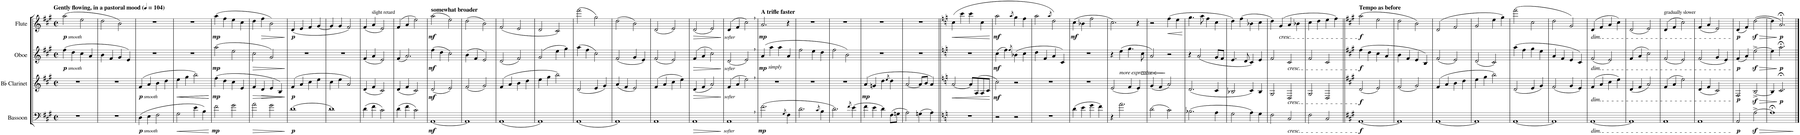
**kern	**dynam	**kern	**dynam	**kern	**dynam	**kern	**dynam
*part4	*part4	*part3	*part3	*part2	*part2	*part1	*part1
*staff4	*staff4	*staff3	*staff3	*staff2	*staff2	*staff1	*staff1
*I"Bassoon	*	*I"Bb Clarinet	*	*I"Oboe	*	*I"Flute	*
*I'Bsn	*	*I'Cl	*	*I'Ob	*	*I'Fl	*
*clefF4	*	*clefG2	*	*clefG2	*	*clefG2	*
*	*	*ITrd1c2	*	*	*	*	*
*k[f#c#g#]	*	*k[f#c#g#]	*	*k[f#c#g#]	*	*k[f#c#g#]	*
*M2/2	*	*M2/2	*	*M2/2	*	*M2/2	*
*met(c|)	*	*met(c|)	*	*met(c|)	*	*met(c|)	*
*MM104	*	*MM104	*	*MM104	*	*MM104	*
=1	=1	=1	=1	=1	=1	=1	=1
!	!	!	!	!	!	!LO:TX:a:B:t=Gently flowing, in a pastoral mood	!
!	!	!	!	!	!LO:DY:b	!	!
!	!	!	!	!	!LO:DY:n=1:b	!	!LO:DY:b
!	!	!	!	!	!	!	!LO:DY:n=1:b
1r	.	1r	.	(4ff#\	p other-dynamics	(2aa\	p other-dynamics
.	.	.	.	4dd\	.	.	.
.	.	.	.	4cc#\	.	2ee\	.
.	.	.	.	4a/	.	.	.
=2	=2	=2	=2	=2	=2	=2	=2
1r	.	1r	.	4b\	.	2dd\	.
.	.	.	.	4f#/	.	.	.
.	.	.	.	4g#/	.	2b\)	.
.	.	.	.	4e/)	.	.	.
=3	=3	=3	=3	=3	=3	=3	=3
!	!LO:DY:b	!	!	!	!	!	!
!	!LO:DY:n=1:b	!	!LO:DY:b	!	!	!	!
!	!	!	!LO:DY:n=1:b	!	!	!	!
(4D\	p other-dynamics	(4f#/	p other-dynamics	1r	.	1r	.
4E\	.	4a/	.	.	.	.	.
2F#\	.	4b\	.	.	.	.	.
.	.	4dd\	.	.	.	.	.
=4	=4	=4	=4	=4	=4	=4	=4
!	!LO:HP:b	!	!LO:HP:b	!	!	!	!
2G#\	<	4ee\	<	1r	.	1r	.
!	!	!	!LO:HP:b	!	!	!	!
.	.	4gg#\	<	.	.	.	.
4e\	.	2bb\)	.	.	.	.	.
4B\)	.	.	.	.	.	.	.
.	[	.	[ [	.	.	.	.
=5	=5	=5	=5	=5	=5	=5	=5
!	!LO:DY:b	!	!LO:DY:b	!	!LO:DY:b	!	!LO:DY:b
2f#\	mp	(4ff#\	mp	(2aa\	mp	(4aa\	mp
.	.	4dd\	.	.	.	4ff#\	.
2g#\	.	4cc#\	.	2ee\	.	4ee\	.
.	.	4e/	.	.	.	4cc#\	.
=6	=6	=6	=6	=6	=6	=6	=6
!	!LO:HP:b	!	!LO:HP:b	!	!LO:HP:b	!	!
2a\	>	4f#/	>	2cc#\	>	4dd\	.
!	!	!	!LO:HP:b	!	!	!	!LO:HP:b
.	.	4d/	>	.	.	4ff#\	>
2g#\	.	4e/	.	2g#/)	.	2b\)	.
.	.	4B/)	.	.	.	.	.
.	]	.	] ]	.	]	.	]
=7	=7	=7	=7	=7	=7	=7	=7
!	!LO:DY:b	!	!LO:DY:b	!	!	!	!LO:DY:b
(1d	p	(4f#/	p	1r	.	(4d/	p
.	.	4a/	.	.	.	4e/	.
.	.	4cc#\	.	.	.	4f#/	.
.	.	4ee\	.	.	.	[4g#/	.
=8	=8	=8	=8	=8	=8	=8	=8
1d)	.	4cc#\	.	1r	.	4g#/]	.
.	.	4ee\	.	.	.	4g#/	.
.	.	2a/)	.	.	.	2f#/)	.
=9	=9	=9	=9	=9	=9	=9	=9
(4d\	.	(4d/	.	(4f#/	.	(4f#/	.
!	!	!	!	!	!	!LO:TX:a:t=slight retard	!
4f#\	.	4f#/	.	4a/	.	4a/	.
2c#\)	.	2c#/)	.	2e/)	.	2e/)	.
=10	=10	=10	=10	=10	=10	=10	=10
(4d\	.	(4d/	.	(4f#/	.	(4f#/	.
4f#\	.	4f#/	.	2.a/)	.	4a/	.
2c#\)	.	2c#/)	.	.	.	2ee\)	.
=11	=11	=11	=11	=11	=11	=11	=11
!	!	!	!	!	!	!LO:TX:a:B:t=somewhat broader	!
!	!LO:DY:b	!	!LO:DY:b	!	!LO:DY:b	!	!LO:DY:b
[1AA	mf	(2d/	mf	(4ff#\	mf	(2aa\	mf
.	.	.	.	4dd\	.	.	.
.	.	2e/)	.	2cc#\)	.	2ee\)	.
=12	=12	=12	=12	=12	=12	=12	=12
1AA]	.	(2f#/	.	(4b\	.	(2dd\	.
.	.	.	.	4f#/	.	.	.
.	.	2g#/)	.	2e/)	.	2b\)	.
=13	=13	=13	=13	=13	=13	=13	=13
(1AA	.	(4f#/	.	(2d/	.	(2f#/	.
.	.	4a/	.	.	.	.	.
.	.	4b\	.	2f#/)	.	2e/	.
.	.	4dd\	.	.	.	.	.
=14	=14	=14	=14	=14	=14	=14	=14
1AA)	.	4ee\	.	(2g#/	.	2d/	.
.	.	4gg#\	.	.	.	.	.
.	.	2bb\)	.	4ee\	.	2c#/)	.
.	.	.	.	4gg#\)	.	.	.
=15	=15	=15	=15	=15	=15	=15	=15
(1AA	.	(2d/	.	(4aa\	.	(2fff#\	.
.	.	.	.	4ff#\	.	.	.
.	.	4e/	.	2cc#\)	.	2gg#\)	.
.	.	4g#/)	.	.	.	.	.
=16	=16	=16	=16	=16	=16	=16	=16
1AA)	.	(4a/	.	(2f#/	.	(2dd\	.
.	.	4f#/	.	.	.	.	.
.	.	2e/)	.	4g#/	.	2b\)	.
.	.	.	.	4e/)	.	.	.
=17	=17	=17	=17	=17	=17	=17	=17
1AA	.	(4f#/	.	(2f#/	.	(2d/	.
.	.	4a/	.	.	.	.	.
.	.	4cc#\	.	2e/)	.	2e/)	.
.	.	4ee\)	.	.	.	.	.
=18	=18	=18	=18	=18	=18	=18	=18
!	!LO:HP:b	!	!LO:HP:b	!	!LO:HP:b	!	!LO:HP:b
1AA	>	(4d/	>	(4f#/	>	(2d/	>
.	.	4f#/	.	4a/	.	.	.
.	.	2a/)	.	2cc#\)	.	2e/)	.
.	]	.	]	.	]	.	]
=19	=19	=19	=19	=19	=19	=19	=19
!	!LO:DY:b	!	!LO:DY:b	!	!LO:DY:b	!	!LO:DY:b
1AA,	other-dynamics	(4f#/	other-dynamics	(2d/	other-dynamics	(4d/	other-dynamics
.	.	4a/	.	.	.	4f#/	.
.	.	2ee,\)	.	2e,/)	.	2cc#,\)	.
=20	=20	=20	=20	=20	=20	=20	=20
!	!	!	!	!	!	!LO:TX:a:B:t=A trifle faster	!
!	!	!	!	!LO:TX:b:i:t=simply	!	!	!
!	!LO:DY:b	!	!	!	!LO:DY:b	!	!LO:DY:b
(2.f#\	mp	1r	.	(4a/	mp	2.a/	mp
.	.	.	.	4aa\	.	.	.
.	.	.	.	4aa\	.	.	.
8qG#/	.	.	.	.	.	.	.
4F#\	.	.	.	4a/	.	4r	.
=21	=21	=21	=21	=21	=21	=21	=21
2.d\	.	1r	.	2ff#\	.	1r	.
.	.	.	.	4ee\	.	.	.
8qc#/	.	.	.	.	.	.	.
4B\	.	.	.	4dd\	.	.	.
=22	=22	=22	=22	=22	=22	=22	=22
2.d\)	.	1r	.	2ff#\	.	1r	.
.	.	.	.	2b\)	.	.	.
8qf#/	.	.	.	.	.	.	.
(4e\	.	.	.	.	.	.	.
=23	=23	=23	=23	=23	=23	=23	=23
!	!	!	!LO:DY:b	!	!	!	!
4f#\	.	(4a/	mp	1r	.	1r	.
4e\	.	4gn/	.	.	.	.	.
4d\)	.	4dd\	.	.	.	.	.
.	.	8qee/	.	.	.	.	.
(8F#\L	.	4dd\	.	.	.	.	.
8Gn\J	.	.	.	.	.	.	.
=24	=24	=24	=24	=24	=24	=24	=24
2A\)	.	[2a/	.	1r	.	1r	.
(4Gn\	.	8a/L]	.	.	.	.	.
.	.	8b/J	.	.	.	.	.
4A\)	.	4a/)	.	.	.	.	.
=25||	=25||	=25||	=25||	=25||	=25||	=25||	=25||
*k[]	*	*k[]	*	*k[]	*	*k[]	*
!	!	!	!LO:HP:b	!	!	!	!LO:HP:b
1r	.	[2a/	<	1r	.	(4cc\	<
.	.	.	.	.	.	4ccc\	.
.	.	8a/L]	.	.	.	4ccc\	.
.	.	(8A/	.	.	.	.	.
.	.	8A/	.	.	.	4cc\	.
.	.	8c/J	.	.	.	.	.
.	.	.	[	.	.	.	[
=26	=26	=26	=26	=26	=26	=26	=26
!	!	!	!LO:DY:b	!	!LO:DY:b	!	!LO:DY:b
2r	.	2cc\)	mf	(4cc\	mf	2aa\	mf
.	.	.	.	4ff\)	.	.	.
.	.	.	.	8qff/	.	8qaa/	.
2r	.	2r	.	(4b-X\	.	4gg\	.
.	.	.	.	4cc\	.	4ff\	.
=27	=27	=27	=27	=27	=27	=27	=27
1r	.	1r	.	4dd\	.	2aa\	.
.	.	.	.	4f/	.	.	.
.	.	.	.	.	.	8qaa/	.
.	.	.	.	4a/	.	2dd\)	.
.	.	.	.	4c/)	.	.	.
=28	=28	=28	=28	=28	=28	=28	=28
!	!	!	!	!	!	!	!LO:DY:b
(4d\	.	1r	.	1r	.	(4cc\	mf
4e\	.	.	.	.	.	4b-X\	.
4g\	.	.	.	.	.	2ff\	.
4f\)	.	.	.	.	.	.	.
=29	=29	=29	=29	=29	=29	=29	=29
4r	.	(2e/	.	4r	.	2.cc\)	.
!	!	!	!	!LO:TX:b:i:t=more expressive	!	!	!
!	!	!	!	!	!LO:HP:b	!	!
2.a\	.	.	.	(4ee\	<	.	.
.	.	4f/	.	4.gg\	.	.	.
.	.	4e/)	.	.	.	4r	.
!	!	!	!	!	!LO:HP:n=1:b	!	!
.	.	.	.	8cc\	[ >	.	.
=30	=30	=30	=30	=30	=30	=30	=30
(2d\	.	(4g/	.	2a/)	.	2r	.
.	.	4f/	.	.	.	.	.
!	!	!	!	!	!	!	!LO:HP:b
2c\)	.	2a/)	.	2r	]	(4ff\	<
.	.	.	.	.	.	4ee\	.
.	.	.	.	.	.	.	[
=31	=31	=31	=31	=31	=31	=31	=31
(2.B-X\	.	(2.d/	.	4r	.	4.gg\	.
.	.	.	.	(2a/	.	.	.
.	.	.	.	.	.	8aa\	.
.	.	.	.	.	.	4ff\	.
4A\	.	4c/	.	8g/L	.	4cc\	.
.	.	.	.	8f/J	.	.	.
=32	=32	=32	=32	=32	=32	=32	=32
2G\	.	2B-X/	.	4.e/	.	4dd\)	.
.	.	.	.	.	.	(4ff\	.
.	.	.	.	8d/	.	.	.
4A\)	.	4c/)	.	4c/)	.	4b-X\	.
4G\	.	4B-/	.	4e/	.	4cc\	.
=33	=33	=33	=33	=33	=33	=33	=33
2F\	.	2G/	.	2f/	.	4dd\)	.
!	!	!	!	!	!	!LO:TX:b:i:t=cresc.	!
.	.	.	.	.	.	(4g/	.
!	!	!	!	!LO:TX:b:i:t=cresc.	!	!	!
!	!	!LO:TX:b:i:t=cresc.	!	!	!	!	!
!LO:TX:b:i:t=cresc.	!	!	!	!	!	!	!
2C/	.	2D/	.	2c/	.	4a/	.
.	.	.	.	.	.	4b-X\	.
=34	=34	=34	=34	=34	=34	=34	=34
2F\	.	2G/	.	2f/	.	4cc\	.
.	.	.	.	.	.	4dd\	.
2C/	.	2D/	.	2c/	.	4ee\	.
.	.	.	.	.	.	4ff\)	.
=35||	=35||	=35||	=35||	=35||	=35||	=35||	=35||
*k[f#c#g#]	*	*k[f#c#g#]	*	*k[f#c#g#]	*	*k[f#c#g#]	*
!	!	!	!	!	!	!LO:TX:a:B:t=Tempo as before	!
!	!LO:DY:b	!	!LO:DY:b	!	!LO:DY:b	!	!LO:DY:b
[1AA	f	(2d/	f	(4ff#\	f	(2aa\	f
.	.	.	.	4dd\	.	.	.
.	.	2e/)	.	4cc#\	.	2ee\	.
.	.	.	.	4a/	.	.	.
=36	=36	=36	=36	=36	=36	=36	=36
1AA]	.	(2f#/	.	4b\	.	2dd\	.
.	.	.	.	4f#/	.	.	.
.	.	2g#/)	.	4e/	.	2b\)	.
.	.	.	.	4B/)	.	.	.
=37	=37	=37	=37	=37	=37	=37	=37
[1AA	.	(4f#/	.	(2f#/	.	(2d/	.
.	.	4a/	.	.	.	.	.
.	.	4b\	.	2e/)	.	2f#/	.
.	.	4dd\	.	.	.	.	.
=38	=38	=38	=38	=38	=38	=38	=38
1AA]	.	4ee\	.	(2d/	.	2g#/	.
.	.	4gg#\	.	.	.	.	.
.	.	2bb\)	.	2c#/)	.	4ee\	.
.	.	.	.	.	.	4gg#\)	.
=39	=39	=39	=39	=39	=39	=39	=39
[1AA	.	(2d/	.	(4aa\	.	(2fff#\	.
.	.	.	.	4ff#\	.	.	.
.	.	4e/	.	4gg#\	.	2cc#\	.
.	.	4g#/)	.	4ee\	.	.	.
=40	=40	=40	=40	=40	=40	=40	=40
1AA]	.	(2f#/	.	4a/	.	2dd\	.
.	.	.	.	4f#/	.	.	.
.	.	4g#/	.	4e/	.	2g#/)	.
.	.	4e/)	.	4c#/)	.	.	.
=41	=41	=41	=41	=41	=41	=41	=41
!	!	!	!	!	!	!LO:TX:b:i:t=dim.	!
!	!	!	!	!LO:TX:b:i:t=dim.	!	!	!
!	!	!LO:TX:b:i:t=dim.	!	!	!	!	!
!LO:TX:b:i:t=dim.	!	!	!	!	!	!	!
[1AA	.	(4f#/	.	(2f#/	.	(4d/	.
.	.	4a/	.	.	.	4f#/	.
.	.	4cc#\	.	2e/)	.	4a/	.
.	.	4ee\)	.	.	.	4cc#\)	.
=42	=42	=42	=42	=42	=42	=42	=42
1AA]	.	(4d/	.	(4f#/	.	(2d/	.
.	.	4f#/	.	4a/	.	.	.
.	.	2a/)	.	2cc#\)	.	2e/)	.
=43	=43	=43	=43	=43	=43	=43	=43
!	!	!	!	!	!	!LO:TX:a:t=gradually slower	!
1AA	.	(4f#/	.	(2f#/	.	(4d/	.
.	.	4a/	.	.	.	4f#/	.
.	.	2ee\)	.	2e/)	.	2cc#\)	.
=44	=44	=44	=44	=44	=44	=44	=44
1AA	.	(4d/	.	(2f#/	.	(4f#/	.
.	.	4f#/	.	.	.	4a/	.
.	.	2c#/)	.	4g#/	.	2e/)	.
.	.	.	.	4e/)	.	.	.
=45	=45	=45	=45	=45	=45	=45	=45
!	!LO:DY:b	!	!LO:DY:b	!	!LO:DY:b	!	!LO:DY:b
2AA/	p	2F#/	p	(4f#/	p	(4d/	p
.	.	.	.	4a/)	.	4f#/)	.
!	!LO:HP:b	!	!LO:HP:b	!	!LO:HP:b	!	!LO:HP:b
[2Az<^\	>	[2Bz<^/	>	[2eez<^\	>	([2ddz<\	>
=46	=46	=46	=46	=46	=46	=46	=46
1A;<]	.	4B/]	.	4ee\]	.	4dd\]	.
!	!	!	!LO:DY:n=1:b	!	!LO:DY:n=1:b	!	!LO:DY:n=1:b
.	.	2.c#;</	] p	2.aa;<\	] p	2.a;</)	] p
.	]	.	.	.	.	.	.
==	==	==	==	==	==	==	==
*-	*-	*-	*-	*-	*-	*-	*-
